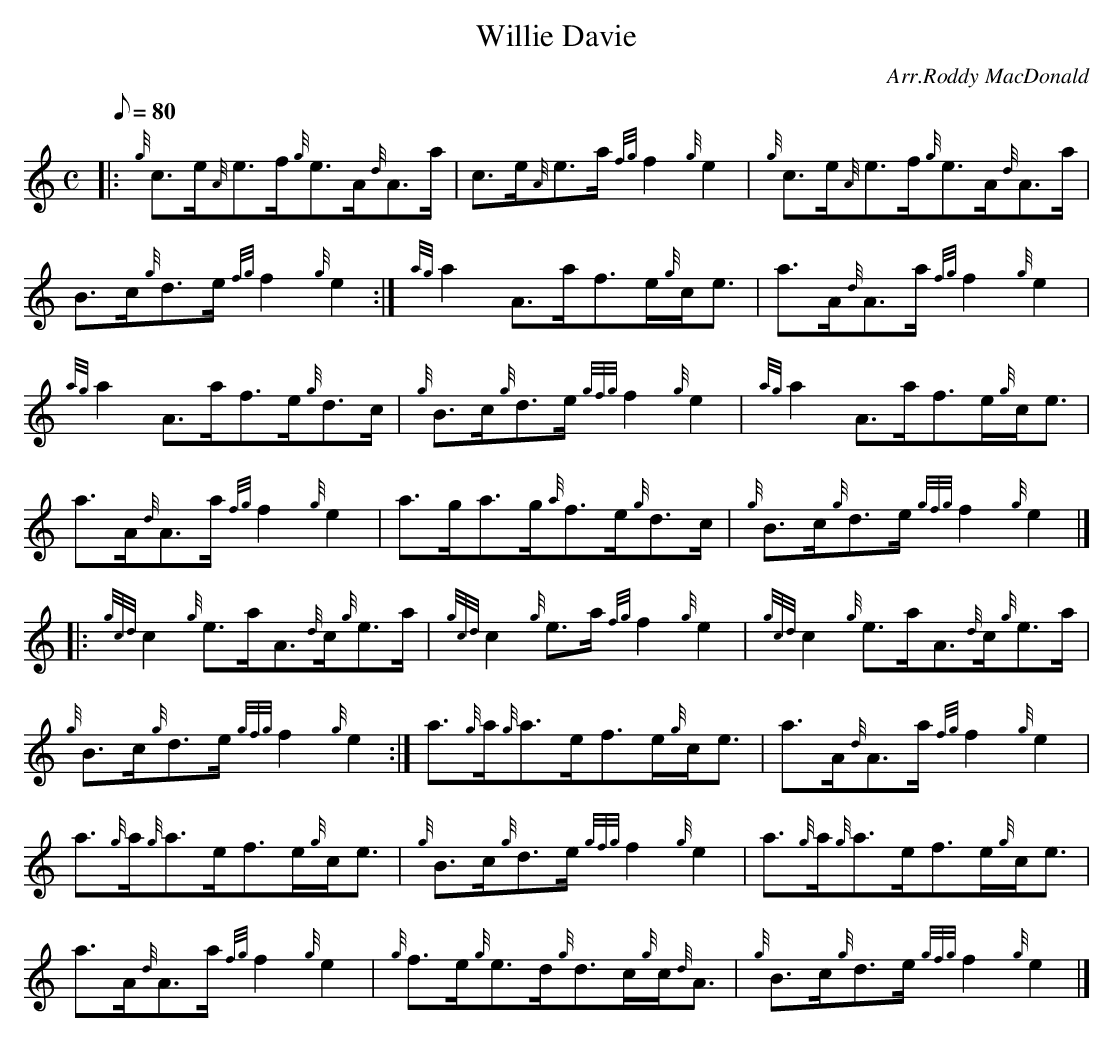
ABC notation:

X:1
T:Willie Davie
M:C
L:1/8
Q:80
C:Arr.Roddy MacDonald
K:HP
|: {g}c3/2e/2{A}e3/2f/2{g}e3/2A/2{d}A3/2a/2 | \
c3/2e/2{A}e3/2a/2{fg}f2{g}e2 | \
{g}c3/2e/2{A}e3/2f/2{g}e3/2A/2{d}A3/2a/2 |
B3/2c/2{g}d3/2e/2{fg}f2{g}e2 :| \
{ag}a2A3/2a/2f3/2e/2{g}c/2e3/2 | \
a3/2A/2{d}A3/2a/2{fg}f2{g}e2 |
{ag}a2A3/2a/2f3/2e/2{g}d3/2c/2 | \
{g}B3/2c/2{g}d3/2e/2{gfg}f2{g}e2 | \
{ag}a2A3/2a/2f3/2e/2{g}c/2e3/2 |
a3/2A/2{d}A3/2a/2{fg}f2{g}e2 | \
a3/2g/2a3/2g/2{a}f3/2e/2{g}d3/2c/2 | \
{g}B3/2c/2{g}d3/2e/2{gfg}f2{g}e2|] |:
{gcd}c2{g}e3/2a/2A3/2{d}c/2{g}e3/2a/2 | \
{gcd}c2{g}e3/2a/2{fg}f2{g}e2 | \
{gcd}c2{g}e3/2a/2A3/2{d}c/2{g}e3/2a/2 |
{g}B3/2c/2{g}d3/2e/2{gfg}f2{g}e2 :| \
a3/2{g}a/2{g}a3/2e/2f3/2e/2{g}c/2e3/2 | \
a3/2A/2{d}A3/2a/2{fg}f2{g}e2 |
a3/2{g}a/2{g}a3/2e/2f3/2e/2{g}c/2e3/2 | \
{g}B3/2c/2{g}d3/2e/2{gfg}f2{g}e2 | \
a3/2{g}a/2{g}a3/2e/2f3/2e/2{g}c/2e3/2 |
a3/2A/2{d}A3/2a/2{fg}f2{g}e2 | \
{g}f3/2e/2{g}e3/2d/2{g}d3/2c/2{g}c/2{d}A3/2 | \
{g}B3/2c/2{g}d3/2e/2{gfg}f2{g}e2|]
